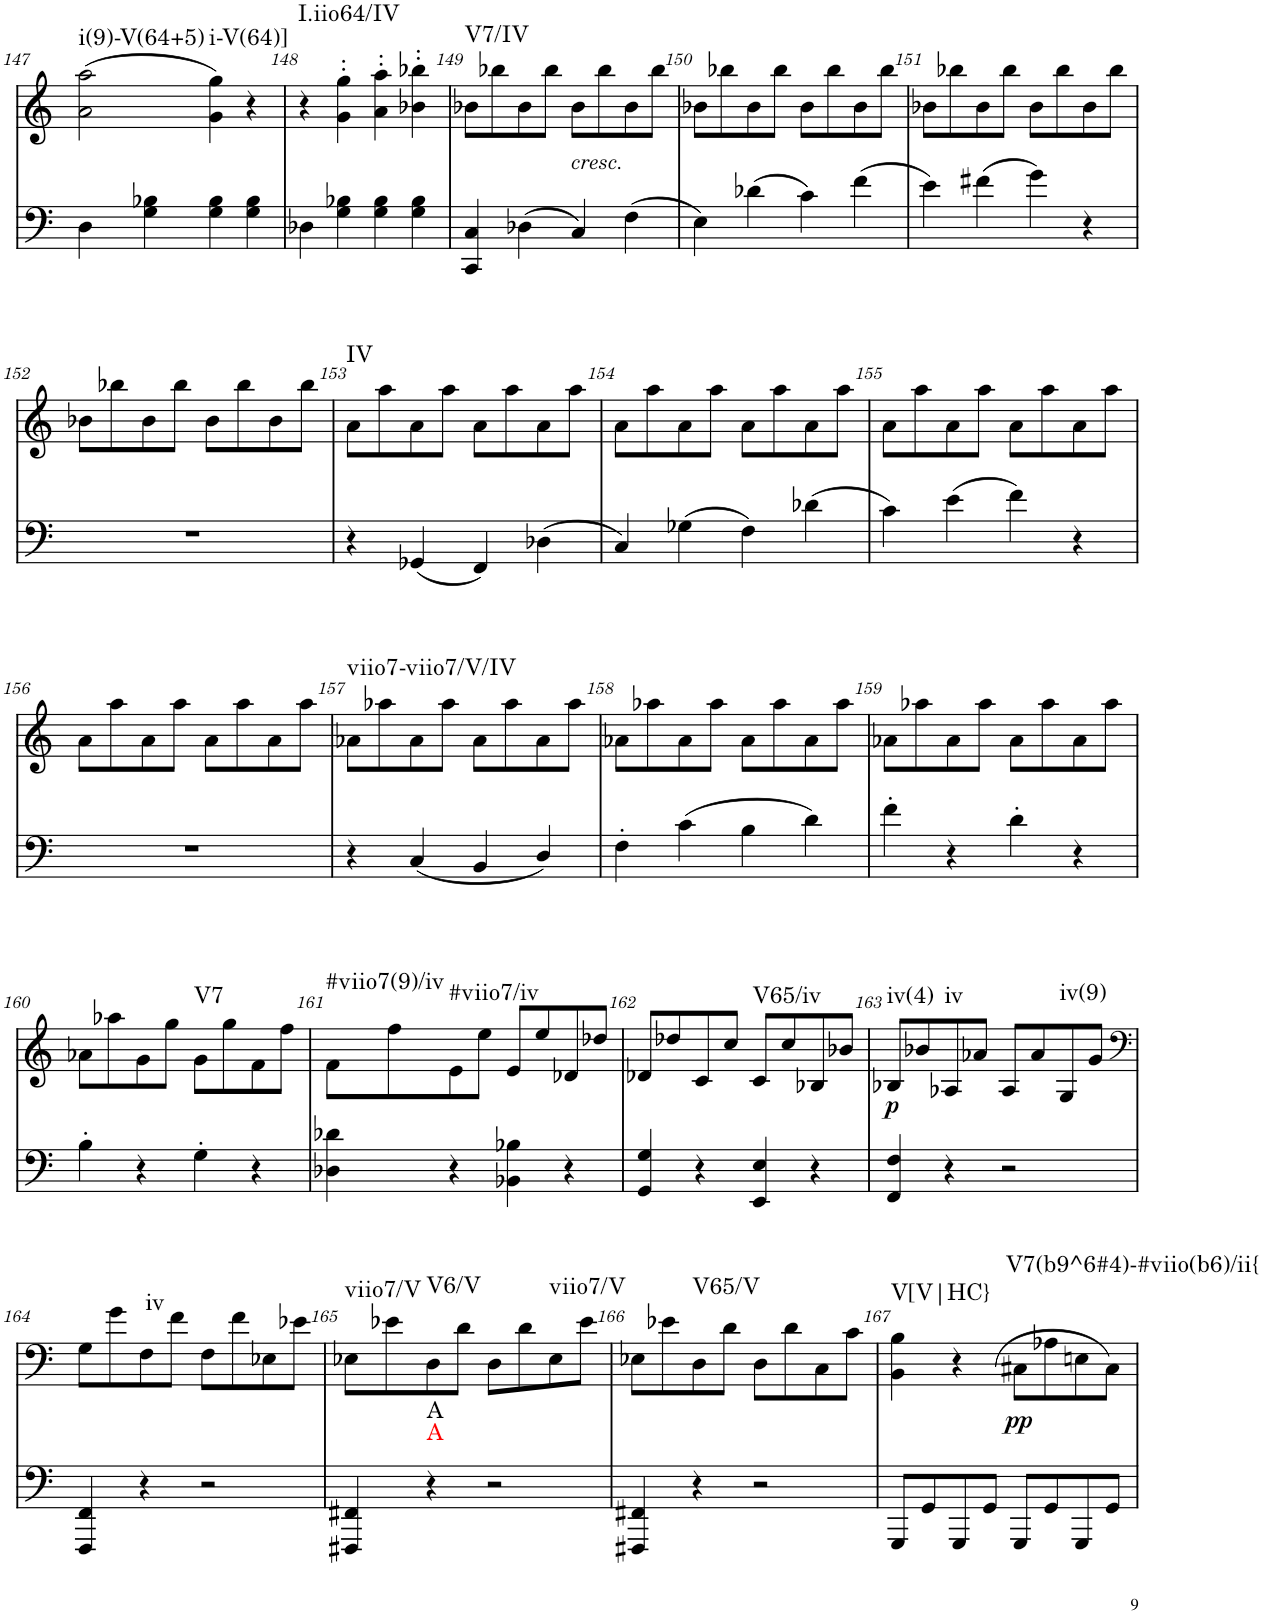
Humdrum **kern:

**kern	**kern	**text	**dynam	**harte
*part2	*part1	*part1	*part1	*part1
*staff2	*staff1	*staff1	*staff1	*
*I"piano	*I"piano	*	*	*
*I'Pno	*I'Pno	*	*	*
!!LO:PB:g=z
*clefF4	*clefG2	*	*	*
*k[]	*k[]	*	*	*
*M2/2	*M2/2	*	*	*
*met(c|)	*met(c|)	*	*	*
=147	=147	=147	=147	=147
!	!	!	!	!LO:H:kt=i(9)-V(64+5)
4D\	(2a\ 2aa\	.	.	N
4G\ 4B-X\	.	.	.	.
!	!	!	!	!LO:H:kt=i-V(64)]
4G\ 4B-\	4g\ 4gg\)	.	.	N
4G\ 4B-\	4r	.	.	.
=148	=148	=148	=148	=148
!	!	!	!	!LO:H:kt=I.iio64/IV
4D-X\	4r	.	.	N
4G\ 4B-X\	4g\' 4gg\'	.	.	.
4G\ 4B-\	4a\' 4aa\'	.	.	.
4G\ 4B-\	4b-X\' 4bb-X\'	.	.	.
=149	=149	=149	=149	=149
!	!	!	!	!LO:H:kt=V7/IV
4CC/ 4C/	8b-X\L	.	.	N
.	8bb-X\	.	.	.
(4D-X\	8b-\	.	.	.
.	8bb-\J	.	.	.
!	!LO:TX:b:i:t=cresc.	!	!	!
4C/)	8b-\L	.	.	.
.	8bb-\	.	.	.
(4F\	8b-\	.	.	.
.	8bb-\J	.	.	.
=150	=150	=150	=150	=150
4E\)	8b-X\L	.	.	.
.	8bb-X\	.	.	.
(4d-X\	8b-\	.	.	.
.	8bb-\J	.	.	.
4c\)	8b-\L	.	.	.
.	8bb-\	.	.	.
(4f\	8b-\	.	.	.
.	8bb-\J	.	.	.
=151	=151	=151	=151	=151
4e\)	8b-X\L	.	.	.
.	8bb-X\	.	.	.
(4f#X\	8b-\	.	.	.
.	8bb-\J	.	.	.
4g\)	8b-\L	.	.	.
.	8bb-\	.	.	.
4r	8b-\	.	.	.
.	8bb-\J	.	.	.
!!LO:LB:g=z
=152	=152	=152	=152	=152
1r	8b-X\L	.	.	.
.	8bb-X\	.	.	.
.	8b-\	.	.	.
.	8bb-\J	.	.	.
.	8b-\L	.	.	.
.	8bb-\	.	.	.
.	8b-\	.	.	.
.	8bb-\J	.	.	.
=153	=153	=153	=153	=153
!	!	!	!	!LO:H:kt=IV
4r	8a\L	.	.	N
.	8aa\	.	.	.
(4GG-X/	8a\	.	.	.
.	8aa\J	.	.	.
4FF/)	8a\L	.	.	.
.	8aa\	.	.	.
(4D-X\	8a\	.	.	.
.	8aa\J	.	.	.
=154	=154	=154	=154	=154
4C/)	8a\L	.	.	.
.	8aa\	.	.	.
(4G-X\	8a\	.	.	.
.	8aa\J	.	.	.
4F\)	8a\L	.	.	.
.	8aa\	.	.	.
(4d-X\	8a\	.	.	.
.	8aa\J	.	.	.
=155	=155	=155	=155	=155
4c\)	8a\L	.	.	.
.	8aa\	.	.	.
(4e\	8a\	.	.	.
.	8aa\J	.	.	.
4f\)	8a\L	.	.	.
.	8aa\	.	.	.
4r	8a\	.	.	.
.	8aa\J	.	.	.
!!LO:LB:g=z
=156	=156	=156	=156	=156
1r	8a\L	.	.	.
.	8aa\	.	.	.
.	8a\	.	.	.
.	8aa\J	.	.	.
.	8a\L	.	.	.
.	8aa\	.	.	.
.	8a\	.	.	.
.	8aa\J	.	.	.
=157	=157	=157	=157	=157
!	!	!	!	!LO:H:kt=viio7-viio7/V/IV
4r	8a-X\L	.	.	N
.	8aa-X\	.	.	.
(4C/	8a-\	.	.	.
.	8aa-\J	.	.	.
4BB/	8a-\L	.	.	.
.	8aa-\	.	.	.
4D/)	8a-\	.	.	.
.	8aa-\J	.	.	.
=158	=158	=158	=158	=158
4F'\	8a-X\L	.	.	.
.	8aa-X\	.	.	.
(4c\	8a-\	.	.	.
.	8aa-\J	.	.	.
4B\	8a-\L	.	.	.
.	8aa-\	.	.	.
4d\)	8a-\	.	.	.
.	8aa-\J	.	.	.
=159	=159	=159	=159	=159
4f'\	8a-X\L	.	.	.
.	8aa-X\	.	.	.
4r	8a-\	.	.	.
.	8aa-\J	.	.	.
4d'\	8a-\L	.	.	.
.	8aa-\	.	.	.
4r	8a-\	.	.	.
.	8aa-\J	.	.	.
!!LO:LB:g=z
=160	=160	=160	=160	=160
4B'\	8a-X\L	.	.	.
.	8aa-X\	.	.	.
4r	8g\	.	.	.
.	8gg\J	.	.	.
!	!	!	!	!LO:H:kt=V7
4G'\	8g\L	.	.	N
.	8gg\	.	.	.
4r	8f\	.	.	.
.	8ff\J	.	.	.
=161	=161	=161	=161	=161
!	!	!	!	!LO:H:kt=#viio7(9)/iv
4D-X\ 4d-X\	8f\L	.	.	N
.	8ff\	.	.	.
!	!	!	!	!LO:H:kt=#viio7/iv
4r	8e\	.	.	N
.	8ee\J	.	.	.
4BB-X\ 4B-X\	8e/L	.	.	.
.	8ee/	.	.	.
4r	8d-X/	.	.	.
.	8dd-X/J	.	.	.
=162	=162	=162	=162	=162
4GG/ 4G/	8d-X/L	.	.	.
.	8dd-X/	.	.	.
4r	8c/	.	.	.
.	8cc/J	.	.	.
!	!	!	!	!LO:H:kt=V65/iv
4EE/ 4E/	8c/L	.	.	N
.	8cc/	.	.	.
4r	8B-X/	.	.	.
.	8b-X/J	.	.	.
=163	=163	=163	=163	=163
!	!	!LO:LY:b	!LO:DY:b	!LO:H:kt=iv(4)
4FF/ 4F/	8B-X/L	p	p	N
.	8b-X/	.	.	.
!	!	!	!	!LO:H:kt=iv
4r	8A-X/	.	.	N
.	8a-X/J	.	.	.
2r	8A-/L	.	.	.
.	8a-/	.	.	.
!	!	!	!	!LO:H:kt=iv(9)
.	8G/	.	.	N
.	8g/J	.	.	.
!!LO:LB:g=z
=164	=164	=164	=164	=164
*	*clefF4	*	*	*
4FFF/ 4FF/	8G\L	.	.	.
.	8g\	.	.	.
!	!	!	!	!LO:H:kt=iv
4r	8F\	.	.	N
.	8f\J	.	.	.
2r	8F\L	.	.	.
.	8f\	.	.	.
.	8E-X\	.	.	.
.	8e-X\J	.	.	.
=165	=165	=165	=165	=165
!	!	!	!	!LO:H:kt=viio7/V
4FFF#X/ 4FF#X/	8E-X\L	.	.	N
.	8e-X\	.	.	.
!	!	!	!	!LO:H:kt=V6/V
4r	8D\	.	.	N
.	8d\J	.	.	.
2r	8D\L	.	.	.
.	8d\	.	.	.
!	!	!	!	!LO:H:kt=viio7/V
.	8E-\	.	.	N
.	8e-\J	.	.	.
=166	=166	=166	=166	=166
4FFF#X/ 4FF#X/	8E-X\L	.	.	.
.	8e-X\	.	.	.
!	!	!	!	!LO:H:kt=V65/V
4r	8D\	.	.	N
.	8d\J	.	.	.
2r	8D\L	.	.	.
.	8d\	.	.	.
.	8C\	.	.	.
.	8c\J	.	.	.
=167	=167	=167	=167	=167
!	!	!	!	!LO:H:kt=V[V|HC}
8GGG/L	4BB\ 4B\	.	.	N
8GG/	.	.	.	.
8GGG/	4r	.	.	.
8GG/J	.	.	.	.
!	!	!LO:LY:b	!LO:DY:b	!LO:H:kt=V7(b9^6#4)-#viio(b6)/ii{
8GGG/L	8C#X\L	pp	pp	N
8GG/	8A-X\	.	.	.
8GGG/	8En\	.	.	.
8GG/J	8C#\J	.	.	.
=	=	=	=	=
*-	*-	*-	*-	*-
